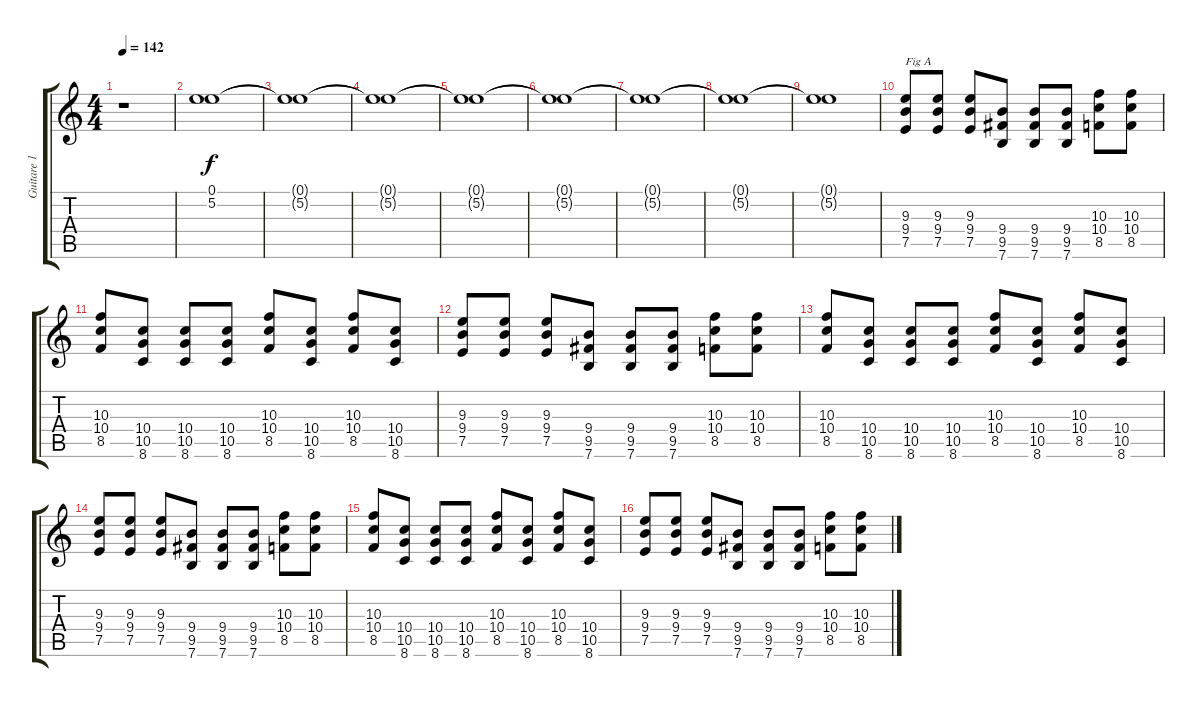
\track ("Guitare 1" "Guitare 1") {instrument distortionguitar}
\staff {score tabs}
\tuning (E4 B3 G3 D3 A2 E2) {hide}
\ts (4 4)
\tempo 142
\clef g2
\ks c
r.1{dy f instrument distortionguitar} |
(0.1 5.2).1 |
(0.1{t} 5.2{t}).1 |
(0.1{t} 5.2{t}).1 |
(0.1{t} 5.2{t}).1 |
(0.1{t} 5.2{t}).1 |
(0.1{t} 5.2{t}).1 |
(0.1{t} 5.2{t}).1 |
(0.1{t} 5.2{t}).1 |
(9.3 9.4 7.5).8{txt "Fig A"} (9.3 9.4 7.5).8 (9.3 9.4 7.5).8 (9.4 9.5 7.6).8 (9.4 9.5 7.6).8 (9.4 9.5 7.6).8 (10.3 10.4 8.5).8 (10.3 10.4 8.5).8 |
(10.3 10.4 8.5).8 (10.4 10.5 8.6).8 (10.4 10.5 8.6).8 (10.4 10.5 8.6).8 (10.3 10.4 8.5).8 (10.4 10.5 8.6).8 (10.3 10.4 8.5).8 (10.4 10.5 8.6).8 |
(9.3 9.4 7.5).8 (9.3 9.4 7.5).8 (9.3 9.4 7.5).8 (9.4 9.5 7.6).8 (9.4 9.5 7.6).8 (9.4 9.5 7.6).8 (10.3 10.4 8.5).8 (10.3 10.4 8.5).8 |
(10.3 10.4 8.5).8 (10.4 10.5 8.6).8 (10.4 10.5 8.6).8 (10.4 10.5 8.6).8 (10.3 10.4 8.5).8 (10.4 10.5 8.6).8 (10.3 10.4 8.5).8 (10.4 10.5 8.6).8 |
(9.3 9.4 7.5).8 (9.3 9.4 7.5).8 (9.3 9.4 7.5).8 (9.4 9.5 7.6).8 (9.4 9.5 7.6).8 (9.4 9.5 7.6).8 (10.3 10.4 8.5).8 (10.3 10.4 8.5).8 |
(10.3 10.4 8.5).8 (10.4 10.5 8.6).8 (10.4 10.5 8.6).8 (10.4 10.5 8.6).8 (10.3 10.4 8.5).8 (10.4 10.5 8.6).8 (10.3 10.4 8.5).8 (10.4 10.5 8.6).8 |
(9.3 9.4 7.5).8 (9.3 9.4 7.5).8 (9.3 9.4 7.5).8 (9.4 9.5 7.6).8 (9.4 9.5 7.6).8 (9.4 9.5 7.6).8 (10.3 10.4 8.5).8 (10.3 10.4 8.5).8
